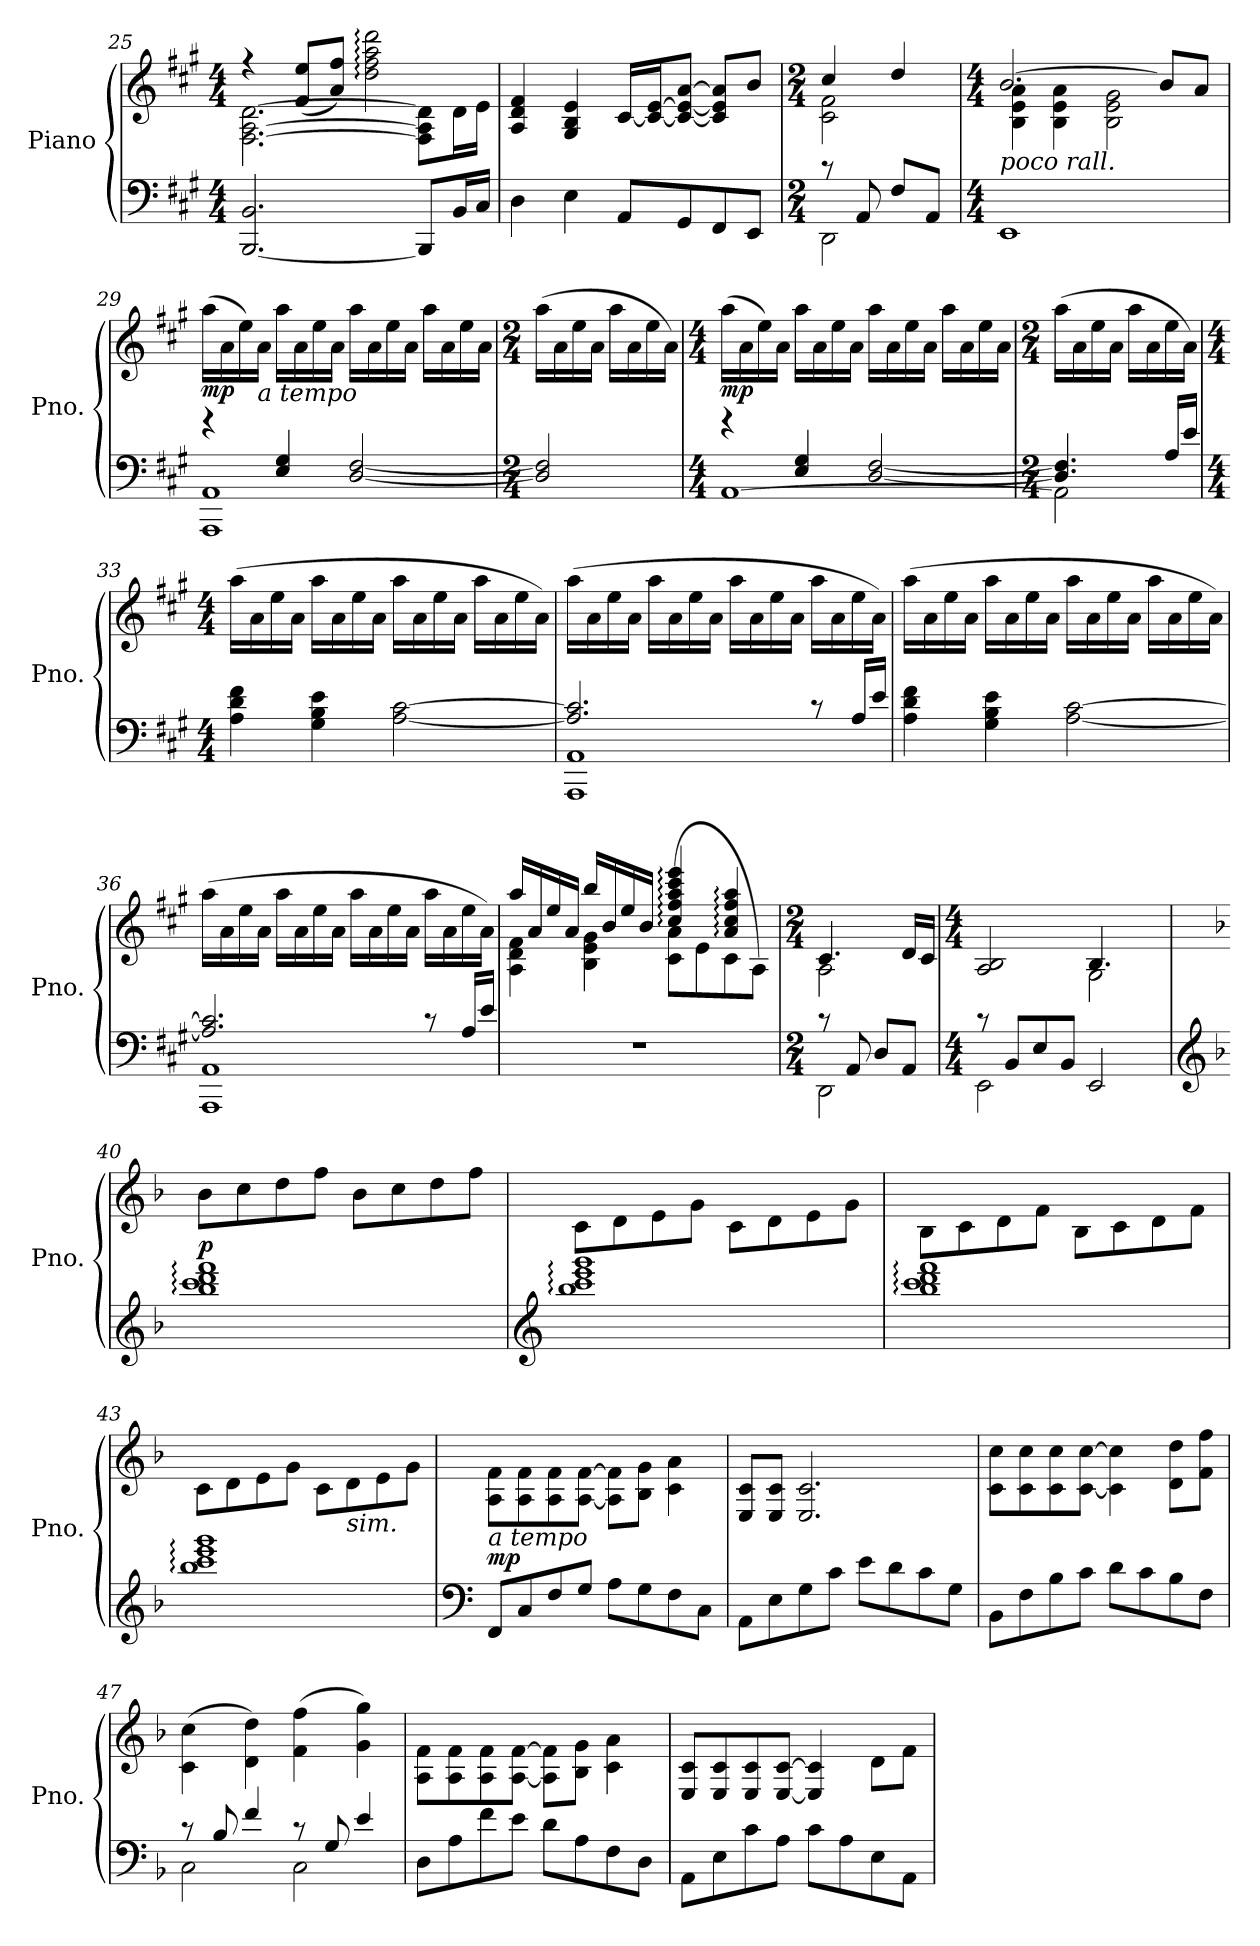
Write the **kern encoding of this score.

**kern	**kern	**dynam
*part1	*part1	*part1
*staff2	*staff1	*staff1/2
*I"Piano	*	*
*I'Pno.	*	*
*clefF4	*clefG2	*
*k[f#c#g#]	*k[f#c#g#]	*
*M4/4	*M4/4	*
=25	=25	=25
*	*^	*
[2.BBB/ 2.BB/	[2.F#\ [2.A\ [2.d\	4rff	.
.	.	(8f#/ 8ee/L	.
.	.	8a/ 8ff#/J)	.
.	.	2dd\: 2ff#\: 2aa\: 2ddd\:	.
8BBB/L]	8F#\] 8A\] 8d\]L	.	.
16BB/L	16d\L	.	.
16C#/JJ	16e\JJ	.	.
*	*v	*v	*
!!LO:LB:g=z
=26	=26	=26
4D\	4A/ 4d/ 4f#/	.
4E\	4G#/ 4B/ 4e/	.
8AA/L	[16c#/LL	.
.	16c#/_ [16e/J	.
8GG#/	8c#/_ 8e/_ [8a/J	.
8FF#/	8c#/] 8e/] 8a/]L	.
8EE/J	8b/J	.
=27	=27	=27
*M2/4	*M2/4	*
*^	*^	*
2DD\	8rc	2c#\ 2f#\	4cc#/	.
.	8AA/	.	.	.
.	8F#/L	.	4dd/	.
.	8AA/J	.	.	.
*v	*v	*	*	*
=28	=28	=28	=28
*M4/4	*M4/4	*	*
*^	*	*	*
!	!	!LO:TX:b:i:t=poco rall.	!	!
*v	*v	*	*	*
1EE	[2.b/	4B\ 4e\ 4a\	.
.	.	4B\ 4e\ 4a\	.
.	.	2B\ 2e\ 2g#\	.
.	8b/L]	.	.
.	8a/J	.	.
*	*v	*v	*
=29	=29	=29
*^	*	*
!	!	!	!LO:DY:a=2
1AAA 1AA	4rg	(16aa\LL	mp
.	.	16a\	.
.	.	16ee\)	.
!	!	!LO:TX:b:i:t=a tempo	!
.	.	16a\JJ	.
.	4E/ 4G#/	16aa\LL	.
.	.	16a\	.
.	.	16ee\	.
.	.	16a\JJ	.
.	[2D/ [2F#/	16aa\LL	.
.	.	16a\	.
.	.	16ee\	.
.	.	16a\JJ	.
.	.	16aa\LL	.
.	.	16a\	.
.	.	16ee\	.
.	.	16a\JJ	.
*v	*v	*	*
!!LO:LB:g=z
=30	=30	=30
*M2/4	*M2/4	*
2D/] 2F#/]	(16aa\LL	.
.	16a\	.
.	16ee\	.
.	16a\JJ	.
.	16aa\LL	.
.	16a\	.
.	16ee\	.
.	16a\JJ)	.
=31	=31	=31
*M4/4	*M4/4	*
*^	*	*
!	!	!	!LO:DY:a=2
[1AA	4rg	(16aa\LL	mp
.	.	16a\	.
.	.	16ee\)	.
.	.	16a\JJ	.
.	4E/ 4G#/	16aa\LL	.
.	.	16a\	.
.	.	16ee\	.
.	.	16a\JJ	.
.	[2D/ [2F#/	16aa\LL	.
.	.	16a\	.
.	.	16ee\	.
.	.	16a\JJ	.
.	.	16aa\LL	.
.	.	16a\	.
.	.	16ee\	.
.	.	16a\JJ	.
=32	=32	=32	=32
*M2/4	*	*M2/4	*
2AA\]	4.D/] 4.F#/]	(16aa\LL	.
.	.	16a\	.
.	.	16ee\	.
.	.	16a\JJ	.
.	.	16aa\LL	.
.	.	16a\	.
.	16A/LL	16ee\	.
.	16e/JJ	16a\JJ)	.
*v	*v	*	*
!!LO:PB:g=z
=33	=33	=33
*M4/4	*M4/4	*
4A\ 4d\ 4f#\	(16aa\LL	.
.	16a\	.
.	16ee\	.
.	16a\JJ	.
4G#\ 4B\ 4e\	16aa\LL	.
.	16a\	.
.	16ee\	.
.	16a\JJ	.
[2A\ [2c#\	16aa\LL	.
.	16a\	.
.	16ee\	.
.	16a\JJ	.
.	16aa\LL	.
.	16a\	.
.	16ee\	.
.	16a\JJ)	.
=34	=34	=34
*^	*	*
2.A/] 2.c#/]	1AAA 1AA	(16aa\LL	.
.	.	16a\	.
.	.	16ee\	.
.	.	16a\JJ	.
.	.	16aa\LL	.
.	.	16a\	.
.	.	16ee\	.
.	.	16a\JJ	.
.	.	16aa\LL	.
.	.	16a\	.
.	.	16ee\	.
.	.	16a\JJ	.
8r	.	16aa\LL	.
.	.	16a\	.
16A/LL	.	16ee\	.
16e/JJ	.	16a\JJ)	.
*v	*v	*	*
!!LO:LB:g=z
=35	=35	=35
4A\ 4d\ 4f#\	(16aa\LL	.
.	16a\	.
.	16ee\	.
.	16a\JJ	.
4G#\ 4B\ 4e\	16aa\LL	.
.	16a\	.
.	16ee\	.
.	16a\JJ	.
[2A\ [2c#\	16aa\LL	.
.	16a\	.
.	16ee\	.
.	16a\JJ	.
.	16aa\LL	.
.	16a\	.
.	16ee\	.
.	16a\JJ)	.
=36	=36	=36
*^	*	*
2.A/] 2.c#/]	1AAA 1AA	(16aa\LL	.
.	.	16a\	.
.	.	16ee\	.
.	.	16a\JJ	.
.	.	16aa\LL	.
.	.	16a\	.
.	.	16ee\	.
.	.	16a\JJ	.
.	.	16aa\LL	.
.	.	16a\	.
.	.	16ee\	.
.	.	16a\JJ	.
8r	.	16aa\LL	.
.	.	16a\	.
16A/LL	.	16ee\	.
16e/JJ	.	16a\JJ)	.
*v	*v	*	*
!!LO:LB:g=z
=37	=37	=37
*	*^	*
1r	4A\ 4d\ 4f#\	16aa/LL	.
.	.	16a/	.
.	.	16ee/	.
.	.	16a/JJ	.
.	4B\ 4e\ 4g#\	16bb/LL	.
.	.	16b/	.
.	.	16ee/	.
.	.	16b/JJ	.
.	(8c#\ 8a\L	4cc#/: 4ff#/: 4aa/: 4ccc#/: 4eee/:	.
.	8e\	.	.
.	8c#\	4a/: 4cc#/: 4ff#/: 4aa/:	.
.	8A\J)	.	.
=38	=38	=38	=38
*M2/4	*M2/4	*	*
*^	*	*	*
2DD\	8rc	4.c#/	2A\	.
.	8AA/	.	.	.
.	8D/L	.	.	.
.	8AA/J	16d/LL	.	.
.	.	16c#/JJ	.	.
=39	=39	=39	=39	=39
*M4/4	*	*M4/4	*	*
2EE\	8rc	2A/ 2B/	2ryy	.
.	8BB/L	.	.	.
.	8E/	.	.	.
.	8BB/J	.	.	.
2EE/	2ryy	2G#\	4.B/	.
.	.	.	8ryy	.
*v	*v	*	*	*
*	*v	*v	*
=40	=40	=40
*clefG2	*	*
*k[b-]	*k[b-]	*
*	*^	*
!	!	!	!LO:DY:a=2
*	*v	*v	*
1bb-: 1ccc: 1ddd: 1fff:	8b-\L	p
.	8cc\	.
.	8dd\	.
.	8ff\J	.
.	8b-\L	.
.	8cc\	.
.	8dd\	.
.	8ff\J	.
!!LO:LB:g=z
=41	=41	=41
*clefG2	*	*
*	*8va	*
1bb-: 1ccc: 1eee: 1ggg:	8cc\L	.
.	8dd\	.
.	8ee\	.
.	8gg\J	.
.	8cc\L	.
.	8dd\	.
.	8ee\	.
.	8gg\J	.
=42	=42	=42
1bb-: 1ccc: 1ddd: 1fff:	8b-\L	.
.	8cc\	.
.	8dd\	.
.	8ff\J	.
.	8b-\L	.
.	8cc\	.
.	8dd\	.
.	8ff\J	.
=43	=43	=43
1bb-: 1ccc: 1eee: 1ggg:	8cc\L	.
.	8dd\	.
.	8ee\	.
.	8gg\J	.
.	8cc\L	.
!	!LO:TX:b:i:t=sim.	!
.	8dd\	.
.	8ee\	.
.	8gg\J	.
=44	=44	=44
*clefF4	*	*
*X8va	*	*
!	!LO:TX:b:i:t=a tempo	!
!	!	!LO:DY:a=2
8FF/L	8a\ 8ff\L	mp
8C/	8a\ 8ff\	.
8F/	8a\ 8ff\	.
8G/J	[8a\ [8ff\J	.
8A\L	8a\] 8ff\]L	.
8G\	8b-\ 8gg\J	.
8F\	4cc\ 4aa\	.
8C\J	.	.
!!LO:LB:g=z
=45	=45	=45
8AA\L	8e/ 8cc/L	.
8E\	8e/ 8cc/J	.
8G\	2.e/ 2.cc/	.
8c\J	.	.
8e\L	.	.
8d\	.	.
8c\	.	.
8G\J	.	.
=46	=46	=46
8BB-\L	8cc\ 8ccc\L	.
8F\	8cc\ 8ccc\	.
8B-\	8cc\ 8ccc\	.
8c\J	[8cc\ [8ccc\J	.
8d\L	4cc\] 4ccc\]	.
8c\	.	.
8B-\	8dd\ 8ddd\L	.
8F\J	8ff\ 8fff\J	.
=47	=47	=47
*^	*	*
2C\	8rc	(4cc\ 4ccc\	.
.	8B-/	.	.
.	4f/	4dd\ 4ddd\)	.
2C\	8rc	(4ff\ 4fff\	.
.	8G/	.	.
.	4e/	4gg\ 4ggg\)	.
*v	*v	*	*
=48	=48	=48
8D\L	8a\ 8ff\L	.
8A\	8a\ 8ff\	.
8f\	8a\ 8ff\	.
8e\J	[8a\ [8ff\J	.
8d\L	8a\] 8ff\]L	.
8A\	8b-\ 8gg\J	.
8F\	4cc\ 4aa\	.
8D\J	.	.
!!LO:PB:g=z
=49	=49	=49
8AA\L	8e/ 8cc/L	.
8E\	8e/ 8cc/	.
8c\	8e/ 8cc/	.
8A\J	[8e/ [8cc/J	.
8c\L	4e/] 4cc/]	.
8A\	.	.
8E\	8dd\L	.
8AA\J	8ff\J	.
=	=	=
*-	*-	*-
